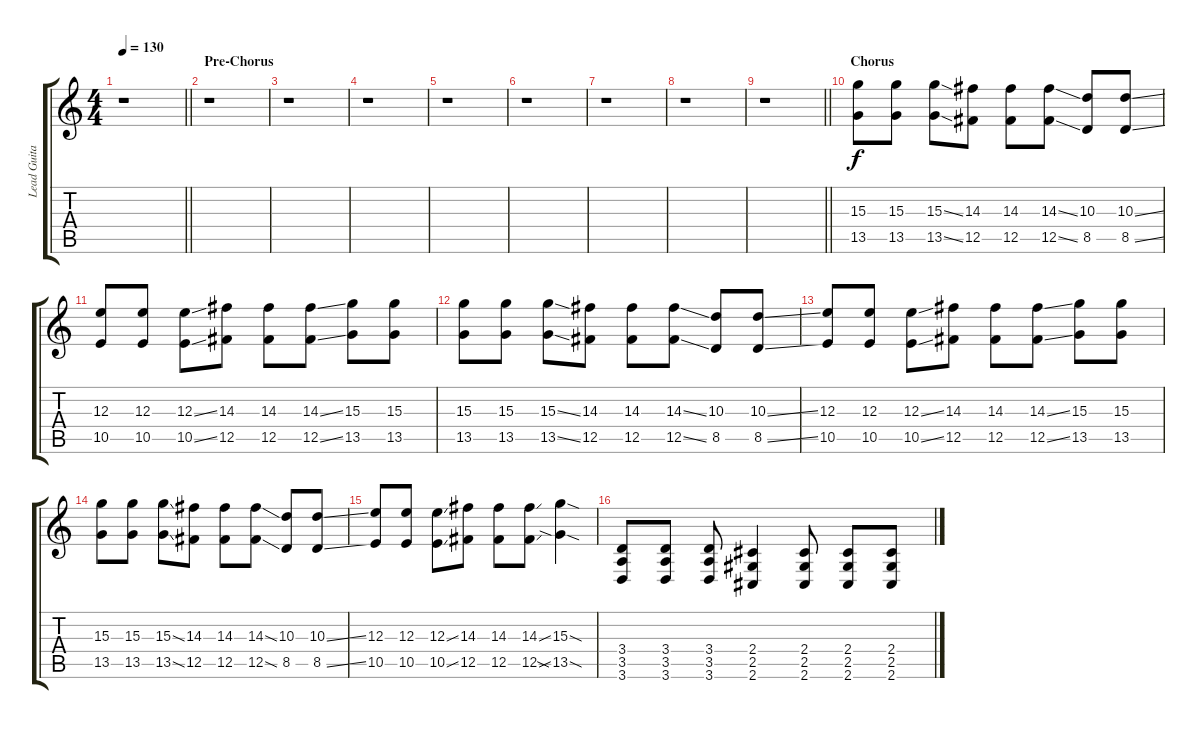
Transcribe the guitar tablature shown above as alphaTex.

\track ("Lead Guitar" "Lead Guita") {instrument distortionguitar}
\staff {score tabs}
\tuning (Db4 Ab3 E3 B2 Gb2 B1) {hide}
\ts (4 4)
\tempo 130
\clef g2
\barLineRight lightlight
\ks c
r.1{dy f} |
\section ("" "Pre-Chorus")
r.1 |
r.1 |
r.1 |
r.1 |
r.1 |
r.1 |
r.1 |
\barLineRight lightlight
r.1 |
\section ("" "Chorus")
(15.3 13.5).8{volume 13} (15.3 13.5).8 (15.3{ss} 13.5{ss}).8 (14.3 12.5).8 (14.3 12.5).8 (14.3{ss} 12.5{ss}).8 (10.3 8.5).8 (10.3{ss} 8.5{ss}).8 |
(12.3 10.5).8 (12.3 10.5).8 (12.3{ss} 10.5{ss}).8 (14.3 12.5).8 (14.3 12.5).8 (14.3{ss} 12.5{ss}).8 (15.3 13.5).8 (15.3 13.5).8 |
(15.3 13.5).8 (15.3 13.5).8 (15.3{ss} 13.5{ss}).8 (14.3 12.5).8 (14.3 12.5).8 (14.3{ss} 12.5{ss}).8 (10.3 8.5).8 (10.3{ss} 8.5{ss}).8 |
(12.3 10.5).8 (12.3 10.5).8 (12.3{ss} 10.5{ss}).8 (14.3 12.5).8 (14.3 12.5).8 (14.3{ss} 12.5{ss}).8 (15.3 13.5).8 (15.3 13.5).8 |
(15.3 13.5).8 (15.3 13.5).8 (15.3{ss} 13.5{ss}).8 (14.3 12.5).8 (14.3 12.5).8 (14.3{ss} 12.5{ss}).8 (10.3 8.5).8 (10.3{ss} 8.5{ss}).8 |
(12.3 10.5).8 (12.3 10.5).8 (12.3{ss} 10.5{ss}).8 (14.3 12.5).8 (14.3 12.5).8 (14.3{ss} 12.5{ss}).8 (15.3{sod} 13.5{sia sod}).4 |
(3.4 3.5 3.6).8 (3.4 3.5 3.6).8 (3.4 3.5 3.6).8 (2.4 2.5 2.6).4 (2.4 2.5 2.6).8 (2.4 2.5 2.6).8 (2.4 2.5 2.6).8
